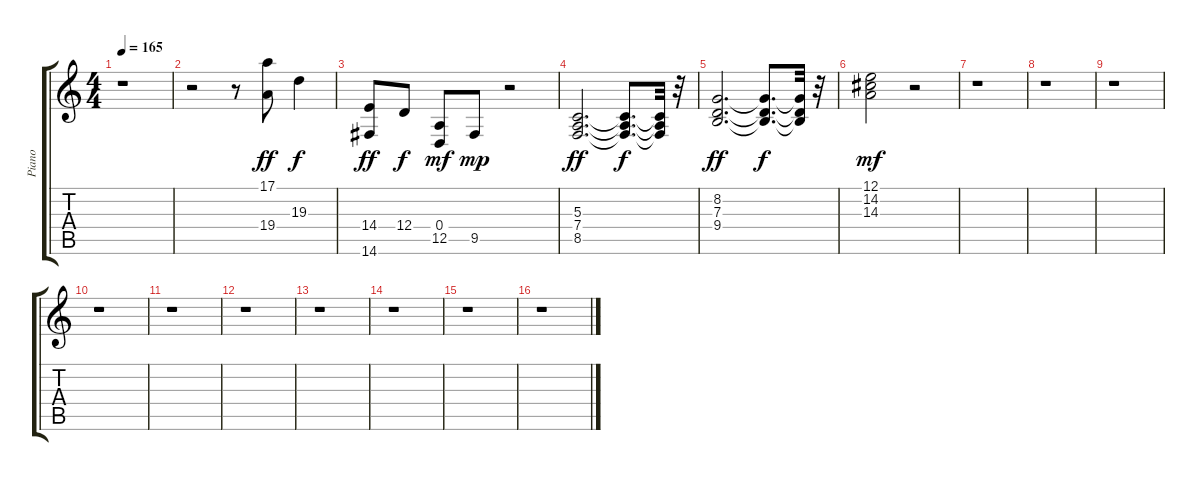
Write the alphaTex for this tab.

\track ("Piano" "Piano") {instrument brightacousticpiano}
\staff {score tabs}
\tuning (E4 B3 G3 D3 A2 E2) {hide}
\ts (4 4)
\tempo 165
\clef g2
\ks c
r.1{dy f} |
r.2 r.8 (17.1 19.4).8{dy ff} 19.3.4{dy f} |
(14.4 14.6).8{dy ff} 12.4.8{dy f} (0.4 12.5).8{dy mf} 9.5.8{dy mp} r.2 |
(5.3 7.4 8.5).2{d dy ff} (5.3{t} 7.4{t} 8.5{t}).8{d dy f} (5.3{t} 7.4{t} 8.5{t}).32 r.32 |
(8.2 7.3 9.4).2{d dy ff} (8.2{t} 7.3{t} 9.4{t}).8{d dy f} (8.2{t} 7.3{t} 9.4{t}).32 r.32 |
(12.1 14.2 14.3).2{dy mf} r.2 |
r.1 |
r.1 |
r.1 |
r.1 |
r.1 |
r.1 |
r.1 |
r.1 |
r.1 |
r.1
